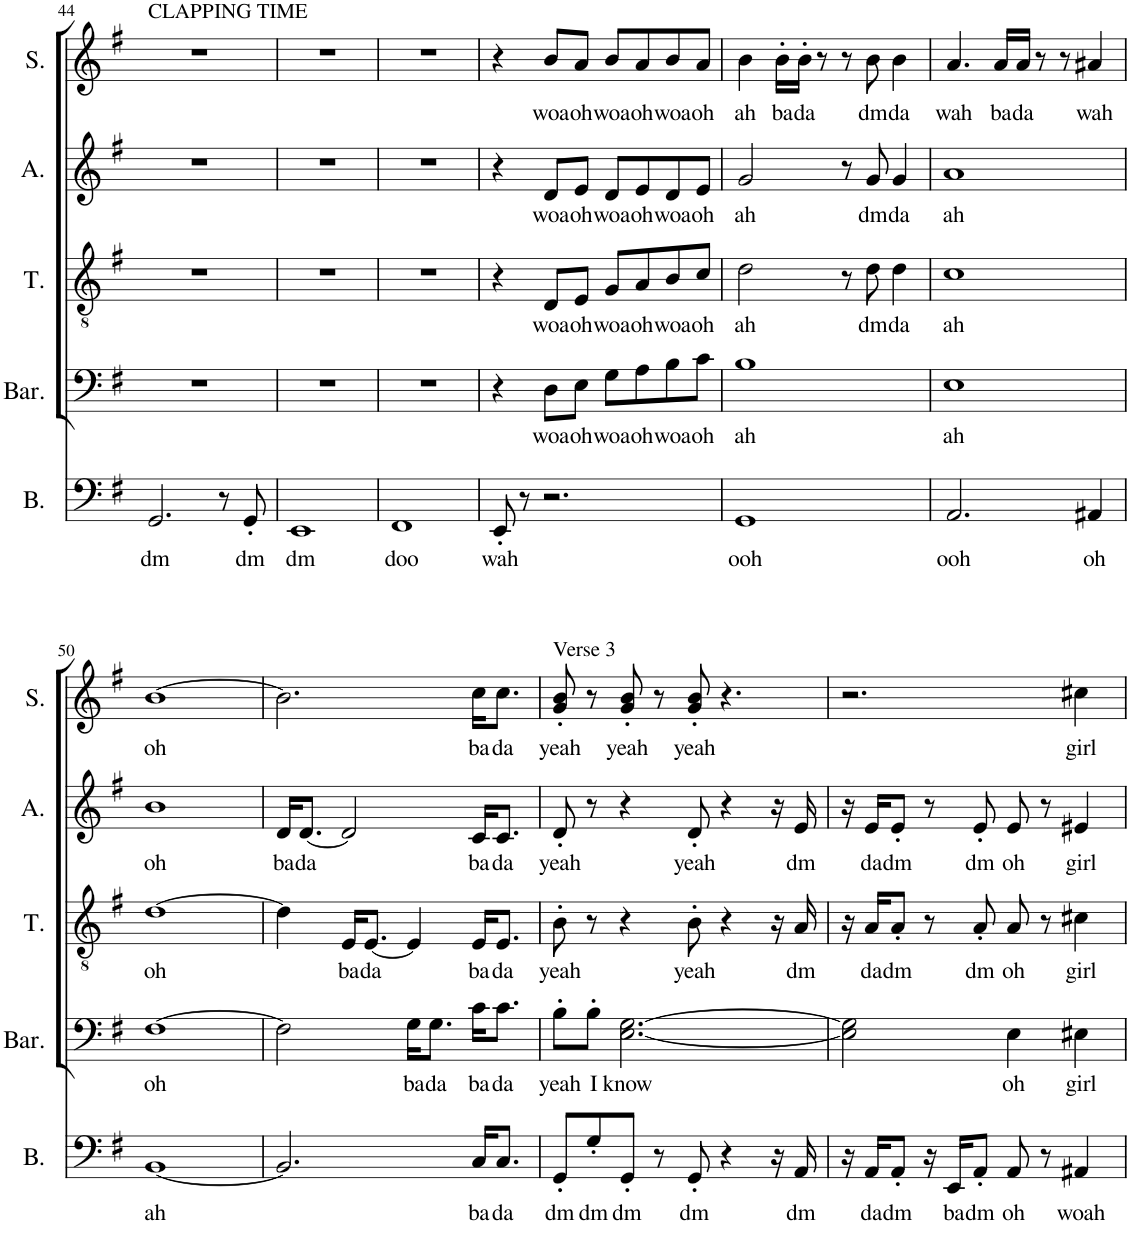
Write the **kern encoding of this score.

**kern	**text	**kern	**text	**kern	**text	**kern	**text	**kern	**text
*part5	*part5	*part4	*part4	*part3	*part3	*part2	*part2	*part1	*part1
*staff5	*staff5	*staff4	*staff4	*staff3	*staff3	*staff2	*staff2	*staff1	*staff1
*I"Bass	*	*I"Baritone	*	*I"Tenor	*	*I"Alto	*	*I"Soprano	*
*I'B.	*	*I'Bar.	*	*I'T.	*	*I'A.	*	*I'S.	*
!!LO:PB:g=z
*clefF4	*	*clefF4	*	*clefGv2	*	*clefG2	*	*clefG2	*
*k[f#]	*	*k[f#]	*	*k[f#]	*	*k[f#]	*	*k[f#]	*
*M4/4	*	*M4/4	*	*M4/4	*	*M4/4	*	*M4/4	*
=44	=44	=44	=44	=44	=44	=44	=44	=44	=44
!	!	!	!	!	!	!	!	!LO:TX:a:t=CLAPPING TIME	!
!	!LO:LY:b	!	!	!	!	!	!	!	!
2.GG/	dm	1r	.	1r	.	1r	.	1r	.
8r	.	.	.	.	.	.	.	.	.
!	!LO:LY:b	!	!	!	!	!	!	!	!
8GG'/	dm	.	.	.	.	.	.	.	.
=45	=45	=45	=45	=45	=45	=45	=45	=45	=45
!	!LO:LY:b	!	!	!	!	!	!	!	!
1EE	dm	1r	.	1r	.	1r	.	1r	.
=46	=46	=46	=46	=46	=46	=46	=46	=46	=46
!	!LO:LY:b	!	!	!	!	!	!	!	!
1FF#	doo	1r	.	1r	.	1r	.	1r	.
=47	=47	=47	=47	=47	=47	=47	=47	=47	=47
!	!LO:LY:b	!	!	!	!	!	!	!	!
8EE'/	wah	4r	.	4r	.	4r	.	4r	.
8r	.	.	.	.	.	.	.	.	.
!	!	!	!LO:LY:b	!	!LO:LY:b	!	!LO:LY:b	!	!LO:LY:b
2.r	.	8D\L	woa	8D/L	woa	8d/L	woa	8b/L	woa
!	!	!	!LO:LY:b	!	!LO:LY:b	!	!LO:LY:b	!	!LO:LY:b
.	.	8E\J	oh	8E/J	oh	8e/J	oh	8a/J	oh
!	!	!	!LO:LY:b	!	!LO:LY:b	!	!LO:LY:b	!	!LO:LY:b
.	.	8G\L	woa	8G/L	woa	8d/L	woa	8b/L	woa
!	!	!	!LO:LY:b	!	!LO:LY:b	!	!LO:LY:b	!	!LO:LY:b
.	.	8A\	oh	8A/	oh	8e/	oh	8a/	oh
!	!	!	!LO:LY:b	!	!LO:LY:b	!	!LO:LY:b	!	!LO:LY:b
.	.	8B\	woa	8B/	woa	8d/	woa	8b/	woa
!	!	!	!LO:LY:b	!	!LO:LY:b	!	!LO:LY:b	!	!LO:LY:b
.	.	8c\J	oh	8c/J	oh	8e/J	oh	8a/J	oh
=48	=48	=48	=48	=48	=48	=48	=48	=48	=48
!	!LO:LY:b	!	!LO:LY:b	!	!LO:LY:b	!	!LO:LY:b	!	!LO:LY:b
1GG	ooh	1B	ah	2d\	ah	2g/	ah	4b\	ah
!	!	!	!	!	!	!	!	!	!LO:LY:b
.	.	.	.	.	.	.	.	16b'\LL	ba
!	!	!	!	!	!	!	!	!	!LO:LY:b
.	.	.	.	.	.	.	.	16b'\JJ	da
.	.	.	.	.	.	.	.	8r	.
.	.	.	.	8r	.	8r	.	8r	.
!	!	!	!	!	!LO:LY:b	!	!LO:LY:b	!	!LO:LY:b
.	.	.	.	8d\	dm	8g/	dm	8b\	dm
!	!	!	!	!	!LO:LY:b	!	!LO:LY:b	!	!LO:LY:b
.	.	.	.	4d\	da	4g/	da	4b\	da
=49	=49	=49	=49	=49	=49	=49	=49	=49	=49
!	!LO:LY:b	!	!LO:LY:b	!	!LO:LY:b	!	!LO:LY:b	!	!LO:LY:b
2.AA/	ooh	1E	ah	1c	ah	1a	ah	4.a/	wah
!	!	!	!	!	!	!	!	!	!LO:LY:b
.	.	.	.	.	.	.	.	16a/LL	ba
!	!	!	!	!	!	!	!	!	!LO:LY:b
.	.	.	.	.	.	.	.	16a/JJ	da
.	.	.	.	.	.	.	.	8r	.
.	.	.	.	.	.	.	.	8r	.
!	!LO:LY:b	!	!	!	!	!	!	!	!LO:LY:b
4AA#X/	oh	.	.	.	.	.	.	4a#X/	wah
!!LO:LB:g=z
=50	=50	=50	=50	=50	=50	=50	=50	=50	=50
!	!LO:LY:b	!	!LO:LY:b	!	!LO:LY:b	!	!LO:LY:b	!	!LO:LY:b
[1BB	ah	[1F#	oh	[1d	oh	1b	oh	[1b	oh
=51	=51	=51	=51	=51	=51	=51	=51	=51	=51
!	!	!	!	!	!	!	!LO:LY:b	!	!
2.BB/]	.	2F#\]	.	4d\]	.	16d/KL	ba	2.b\]	.
!	!	!	!	!	!	!	!LO:LY:b	!	!
.	.	.	.	.	.	[8.d/J	da	.	.
!	!	!	!	!	!LO:LY:b	!	!	!	!
.	.	.	.	16E/KL	ba	2d/]	.	.	.
!	!	!	!	!	!LO:LY:b	!	!	!	!
.	.	.	.	[8.E/J	da	.	.	.	.
!	!	!	!LO:LY:b	!	!	!	!	!	!
.	.	16G\KL	ba	4E/]	.	.	.	.	.
!	!	!	!LO:LY:b	!	!	!	!	!	!
.	.	8.G\J	da	.	.	.	.	.	.
!	!LO:LY:b	!	!LO:LY:b	!	!LO:LY:b	!	!LO:LY:b	!	!LO:LY:b
16C/KL	ba	16c\KL	ba	16E/KL	ba	16c/KL	ba	16cc\KL	ba
!	!LO:LY:b	!	!LO:LY:b	!	!LO:LY:b	!	!LO:LY:b	!	!LO:LY:b
8.C/J	da	8.c\J	da	8.E/J	da	8.c/J	da	8.cc\J	da
=52	=52	=52	=52	=52	=52	=52	=52	=52	=52
!	!	!	!	!	!	!	!	!LO:TX:a:t=Verse 3	!
!	!LO:LY:b	!	!LO:LY:b	!	!LO:LY:b	!	!LO:LY:b	!	!LO:LY:b
8GG'/L	dm	8B'\L	yeah	8B'\	yeah	8d'/	yeah	8g/' 8b/'	yeah
!	!LO:LY:b	!	!LO:LY:b	!	!	!	!	!	!
8G'/	dm	8B'\J	I	8r	.	8r	.	8r	.
!	!LO:LY:b	!	!LO:LY:b	!	!	!	!	!	!LO:LY:b
8GG'/J	dm	[2.E\ [2.G\	know	4r	.	4r	.	8g/' 8b/'	yeah
8r	.	.	.	.	.	.	.	8r	.
!	!LO:LY:b	!	!	!	!LO:LY:b	!	!LO:LY:b	!	!LO:LY:b
8GG'/	dm	.	.	8B'\	yeah	8d'/	yeah	8g/' 8b/'	yeah
4r	.	.	.	4r	.	4r	.	4.r	.
16r	.	.	.	16r	.	16r	.	.	.
!	!LO:LY:b	!	!	!	!LO:LY:b	!	!LO:LY:b	!	!
16AA/	dm	.	.	16A/	dm	16e/	dm	.	.
=53	=53	=53	=53	=53	=53	=53	=53	=53	=53
16r	.	2E\] 2G\]	.	16r	.	16r	.	2.r	.
!	!LO:LY:b	!	!	!	!LO:LY:b	!	!LO:LY:b	!	!
16AA/KL	da	.	.	16A/KL	da	16e/KL	da	.	.
!	!LO:LY:b	!	!	!	!LO:LY:b	!	!LO:LY:b	!	!
8AA'/J	dm	.	.	8A'/J	dm	8e'/J	dm	.	.
16r	.	.	.	8r	.	8r	.	.	.
!	!LO:LY:b	!	!	!	!	!	!	!	!
16EE/KL	ba	.	.	.	.	.	.	.	.
!	!LO:LY:b	!	!	!	!LO:LY:b	!	!LO:LY:b	!	!
8AA'/J	dm	.	.	8A'/	dm	8e'/	dm	.	.
!	!LO:LY:b	!	!LO:LY:b	!	!LO:LY:b	!	!LO:LY:b	!	!
8AA/	oh	4E\	oh	8A/	oh	8e/	oh	.	.
8r	.	.	.	8r	.	8r	.	.	.
!	!LO:LY:b	!	!LO:LY:b	!	!LO:LY:b	!	!LO:LY:b	!	!LO:LY:b
4AA#X/	woah	4E#X\	girl	4c#X\	girl	4e#X/	girl	4cc#X\	girl
=	=	=	=	=	=	=	=	=	=
*-	*-	*-	*-	*-	*-	*-	*-	*-	*-
